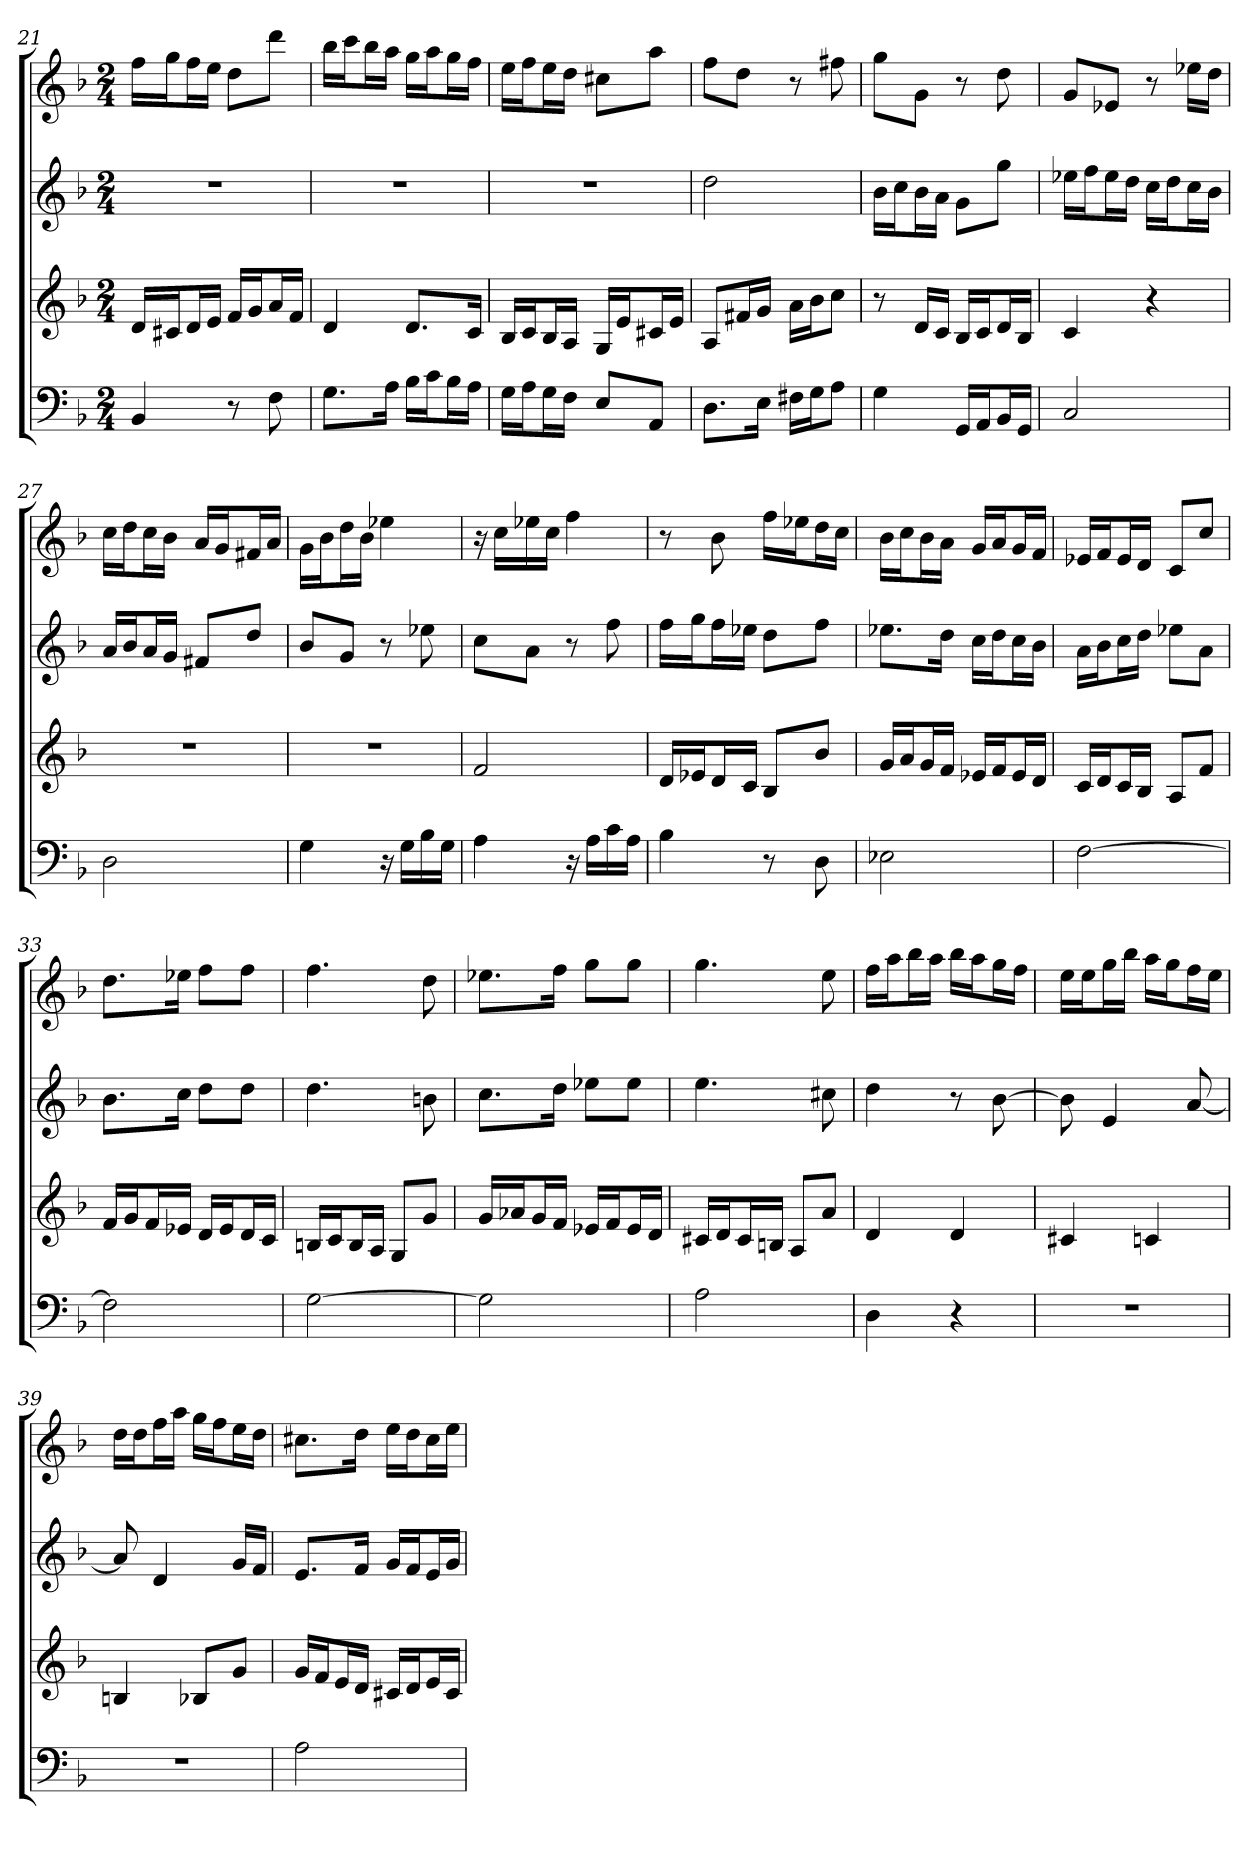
**kern	**kern	**kern	**kern
*part4	*part3	*part2	*part1
*staff4	*staff3	*staff2	*staff1
*k[b-]	*k[b-]	*k[b-]	*k[b-]
*F:	*F:	*F:	*F:
*M2/4	*M2/4	*M2/4	*M2/4
=21	=21	=21	=21
4BB-	16dLL	2r	16ffLL
.	16c#XJ	.	16ggJ
.	16dL	.	16ffL
.	16eJJ	.	16eeJJ
8r	16fLL	.	8ddL
.	16gJ	.	.
8F	16aL	.	8dddJ
.	16fJJ	.	.
=22	=22	=22	=22
8.GL	4d	2r	16bb-LL
.	.	.	16cccJ
.	.	.	16bb-L
16AJk	.	.	16aaJJ
16B-LL	8.dL	.	16ggLL
16cJ	.	.	16aaJ
16B-L	.	.	16ggL
16AJJ	16cJk	.	16ffJJ
=23	=23	=23	=23
16GLL	16B-LL	2r	16eeLL
16AJ	16cJ	.	16ffJ
16GL	16B-L	.	16eeL
16FJJ	16AJJ	.	16ddJJ
8EL	16GLL	.	8cc#XL
.	16eJ	.	.
8AAJ	16c#XL	.	8aaJ
.	16eJJ	.	.
=24	=24	=24	=24
8.DL	8AL	2dd	8ffL
.	16f#XL	.	8ddJ
16EJk	16gJJ	.	.
16F#XLL	16aLL	.	8r
16GJ	16b-J	.	.
8AJ	8ccJ	.	8ff#X
=25	=25	=25	=25
4G	8r	16b-LL	8ggL
.	.	16ccJ	.
.	16dLL	16b-L	8gJ
.	16cJJ	16aJJ	.
16GGLL	16B-LL	8gL	8r
16AAJ	16cJ	.	.
16BB-L	16dL	8ggJ	8dd
16GGJJ	16B-JJ	.	.
=26	=26	=26	=26
2C	4c	16ee-XLL	8gL
.	.	16ffJ	.
.	.	16ee-L	8e-XJ
.	.	16ddJJ	.
.	4r	16ccLL	8r
.	.	16ddJ	.
.	.	16ccL	16ee-XLL
.	.	16b-JJ	16ddJJ
=27	=27	=27	=27
2D	2r	16aLL	16ccLL
.	.	16b-J	16ddJ
.	.	16aL	16ccL
.	.	16gJJ	16b-JJ
.	.	8f#XL	16aLL
.	.	.	16gJ
.	.	8ddJ	16f#XL
.	.	.	16aJJ
=28	=28	=28	=28
4G	2r	8b-L	16gLL
.	.	.	16b-J
.	.	8gJ	16ddL
.	.	.	16b-JJ
16r	.	8r	4ee-X
16GLL	.	.	.
16B-	.	8ee-X	.
16GJJ	.	.	.
=29	=29	=29	=29
4A	2f	8ccL	16r
.	.	.	16ccLL
.	.	8aJ	16ee-X
.	.	.	16ccJJ
16r	.	8r	4ff
16ALL	.	.	.
16c	.	8ff	.
16AJJ	.	.	.
=30	=30	=30	=30
4B-	16dLL	16ffLL	8r
.	16e-XJ	16ggJ	.
.	16dL	16ffL	8b-
.	16cJJ	16ee-XJJ	.
8r	8B-L	8ddL	16ffLL
.	.	.	16ee-XJ
8D	8b-J	8ffJ	16ddL
.	.	.	16ccJJ
=31	=31	=31	=31
2E-X	16gLL	8.ee-XL	16b-LL
.	16aJ	.	16ccJ
.	16gL	.	16b-L
.	16fJJ	16ddJk	16aJJ
.	16e-XLL	16ccLL	16gLL
.	16fJ	16ddJ	16aJ
.	16e-L	16ccL	16gL
.	16dJJ	16b-JJ	16fJJ
=32	=32	=32	=32
[2F	16cLL	16aLL	16e-XLL
.	16dJ	16b-J	16fJ
.	16cL	16ccL	16e-L
.	16B-JJ	16ddJJ	16dJJ
.	8AL	8ee-XL	8cL
.	8fJ	8aJ	8ccJ
=33	=33	=33	=33
2F]	16fLL	8.b-L	8.ddL
.	16gJ	.	.
.	16fL	.	.
.	16e-XJJ	16ccJk	16ee-XJk
.	16dLL	8ddL	8ffL
.	16e-J	.	.
.	16dL	8ddJ	8ffJ
.	16cJJ	.	.
=34	=34	=34	=34
[2G	16BnLL	4.dd	4.ff
.	16cJ	.	.
.	16BL	.	.
.	16AJJ	.	.
.	8GL	.	.
.	8gJ	8bn	8dd
=35	=35	=35	=35
2G]	16gLL	8.ccL	8.ee-XL
.	16a-XJ	.	.
.	16gL	.	.
.	16fJJ	16ddJk	16ffJk
.	16e-XLL	8ee-XL	8ggL
.	16fJ	.	.
.	16e-L	8ee-J	8ggJ
.	16dJJ	.	.
=36	=36	=36	=36
2A	16c#XLL	4.ee	4.gg
.	16dJ	.	.
.	16c#L	.	.
.	16BnJJ	.	.
.	8AL	.	.
.	8aJ	8cc#X	8ee
=37	=37	=37	=37
4D	4d	4dd	16ffLL
.	.	.	16aaJ
.	.	.	16bb-L
.	.	.	16aaJJ
4r	4d	8r	16bb-LL
.	.	.	16aaJ
.	.	[8b-	16ggL
.	.	.	16ffJJ
=38	=38	=38	=38
2r	4c#X	8b-]	16eeLL
.	.	.	16eeJ
.	.	4e	16ggL
.	.	.	16bb-JJ
.	4cn	.	16aaLL
.	.	.	16ggJ
.	.	[8a	16ffL
.	.	.	16eeJJ
=39	=39	=39	=39
2r	4Bn	8a]	16ddLL
.	.	.	16ddJ
.	.	4d	16ffL
.	.	.	16aaJJ
.	8B-XL	.	16ggLL
.	.	.	16ffJ
.	8gJ	16gLL	16eeL
.	.	16fJJ	16ddJJ
=40	=40	=40	=40
2A	16gLL	8.eL	8.cc#XL
.	16fJ	.	.
.	16eL	.	.
.	16dJJ	16fJk	16ddJk
.	16c#XLL	16gLL	16eeLL
.	16dJ	16fJ	16ddJ
.	16eL	16eL	16cc#L
.	16c#JJ	16gJJ	16eeJJ
=	=	=	=
*-	*-	*-	*-
